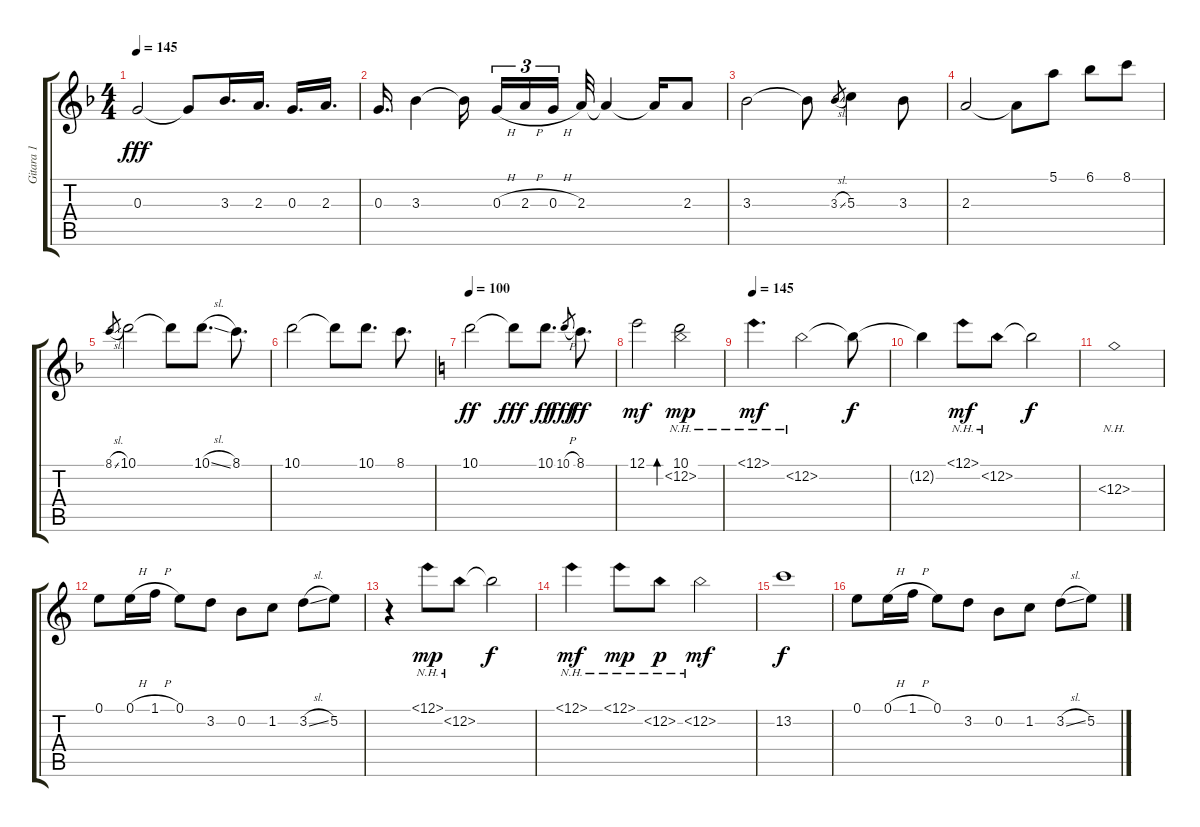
\track ("Gitara 1" "Gitara 1") {instrument acousticguitarnylon}
\staff {score tabs}
\tuning (E4 B3 G3 D3 A2 E2) {hide}
\ts (4 4)
\tempo 145
\clef g2
\ks dminor
0.3.2{dy fff} 0.3{t}.8 3.3.16{d} 2.3.16{d} 0.3.16{d} 2.3.16{d} |
0.3.16{d} 3.3.4 3.3{t}.16{beam splitsecondary} 0.3{h}.16{tu (3 2)} 2.3{h}.16{tu (3 2)} 0.3{h}.16{tu (3 2)} 2.3.32 2.3{t}.4 2.3{t}.16 2.3.8 |
3.3.2 3.3{t}.8 3.3{sl}.8{gr} 5.3.4 3.3.8 |
2.3.2 2.3{t}.8 5.1.8 6.1.8 8.1.8 |
8.1{sl}.8{gr} 10.1.2 10.1{t}.8 10.1{sl}.8{d} 8.1.8{d} |
10.1.2 10.1{t}.8 10.1.8{d} 8.1.8{d} |
\tempo 100
\ks aminor
10.1.2{dy ff} 10.1{t}.8{dy fff} 10.1.8{d dy ff} 10.1{h}.8{gr dy fff} 8.1.8{d dy ff} |
12.1.2{dy mf} (10.1 12.2{nh}).2{bd 480 dy mp} |
\tempo 145
12.1{nh}.4{d dy mf} 12.2{nh}.2 12.2{t}.8{dy f} |
12.2{t}.4 12.1{nh}.8{dy mf} 12.2{nh}.8 12.2{t}.2{dy f} |
12.3{nh}.1 |
0.1.8 0.1{h}.16 1.1{h}.16 0.1.8 3.2.8 0.2.8 1.2.8 3.2{sl}.8 5.2.8 |
r.4 12.1{nh}.8{dy mp} 12.2{nh}.8 12.2{t}.2{dy f} |
12.1{nh}.4{dy mf} 12.1{nh}.8{dy mp} 12.2{nh}.8{dy p} 12.2{nh}.2{dy mf} |
13.2.1{dy f} |
0.1.8 0.1{h}.16 1.1{h}.16 0.1.8 3.2.8 0.2.8 1.2.8 3.2{sl}.8 5.2.8
